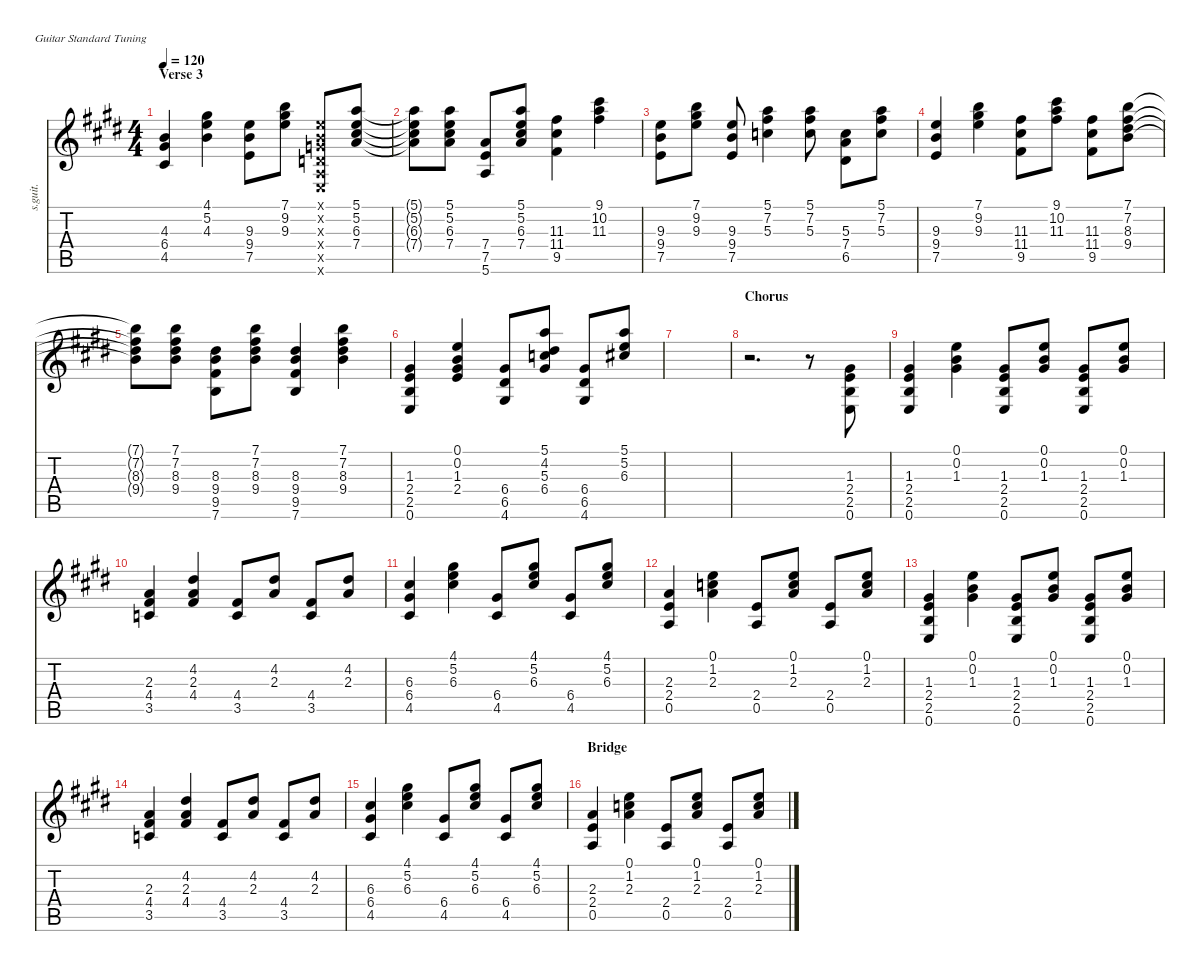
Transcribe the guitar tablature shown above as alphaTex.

\defaultSystemsLayout 4
\hideDynamics
\bracketExtendMode nobrackets
\track ("Steel Guitar" "s.guit.") {instrument acousticguitarsteel}
\staff {score tabs}
\tuning (E4 B3 G3 D3 A2 E2)
\ts (4 4)
\section ("" "Verse 3")
\tempo 120
\clef g2
\ks e
(4.5{acc #} 6.4{acc #} 4.3{acc forcenatural}).4{dy mf beam Up} (4.3{acc forcenatural} 5.2{acc forcenatural} 4.1{acc #}).4{beam Down} (7.5{acc forcenatural} 9.4{acc forcenatural} 9.3{acc forcenatural}).8{beam Down} (7.1{acc forcenatural} 9.2{acc #} 9.3{acc forcenatural}).8{beam Down} (0.2{x acc forcenatural} 0.3{x acc forcenatural} 0.4{x acc forcenatural} 0.5{x acc forcenatural} 0.1{x acc forcenatural} 0.6{x acc forcenatural}).8{beam Up} (5.1{acc forcenatural} 6.3{acc #} 7.4{acc forcenatural} 5.2{acc forcenatural}).8{beam Up} |
(5.1{t acc forcenatural} 6.3{t acc #} 7.4{t acc forcenatural} 5.2{t acc forcenatural}).8{beam Down} (7.4{acc forcenatural} 6.3{acc #} 5.2{acc forcenatural} 5.1{acc forcenatural}).8{beam Down} (5.6{acc forcenatural} 7.5{acc forcenatural} 7.4{acc forcenatural}).8{beam Up} (5.1{acc forcenatural} 5.2{acc forcenatural} 7.4{acc forcenatural} 6.3{acc #}).8{beam Up} (9.5{acc #} 11.4{acc #} 11.3{acc #}).4{beam Down} (10.2{acc forcenatural} 11.3{acc #} 9.1{acc #}).4{beam Down} |
(7.5{acc forcenatural} 9.4{acc forcenatural} 9.3{acc forcenatural}).8{beam Down} (7.1{acc forcenatural} 9.2{acc #} 9.3{acc forcenatural}).8{beam Down} (7.5{acc forcenatural} 9.4{acc forcenatural} 9.3{acc forcenatural}).8{beam Up} (5.3{acc forcenatural} 7.2{acc #} 5.1{acc forcenatural}).4{beam Down} (5.1{acc forcenatural} 7.2{acc #} 5.3{acc forcenatural}).8{beam Down} (6.5{acc #} 7.4{acc forcenatural} 5.3{acc forcenatural}).8{beam Down} (5.1{acc forcenatural} 7.2{acc #} 5.3{acc forcenatural}).8{beam Down} |
(7.5{acc forcenatural} 9.4{acc forcenatural} 9.3{acc forcenatural}).4{beam Up} (7.1{acc forcenatural} 9.2{acc #} 9.3{acc forcenatural}).4{beam Down} (9.5{acc #} 11.4{acc #} 11.3{acc #}).8{beam Down} (9.1{acc #} 10.2{acc forcenatural} 11.3{acc #}).8{beam Down} (9.5{acc #} 11.4{acc #} 11.3{acc #}).8{beam Down} (8.3{acc #} 9.4{acc forcenatural} 7.1{acc forcenatural} 7.2{acc #}).8{beam Down} |
(8.3{t acc #} 9.4{t acc forcenatural} 7.1{t acc forcenatural} 7.2{t acc #}).8{beam Down} (7.1{acc forcenatural} 7.2{acc #} 8.3{acc #} 9.4{acc forcenatural}).8{beam Down} (9.5{acc #} 9.4{acc forcenatural} 8.3{acc #} 7.6{acc forcenatural}).8{beam Down} (7.1{acc forcenatural} 7.2{acc #} 8.3{acc #} 9.4{acc forcenatural}).8{beam Down} (9.5{acc #} 9.4{acc forcenatural} 8.3{acc #} 7.6{acc forcenatural}).4{beam Up} (7.1{acc forcenatural} 7.2{acc #} 8.3{acc #} 9.4{acc forcenatural}).4{beam Down} |
(0.6{acc forcenatural} 2.5{acc forcenatural} 2.4{acc forcenatural} 1.3{acc #}).4{beam Up} (2.4{acc forcenatural} 1.3{acc #} 0.2{acc forcenatural} 0.1{acc forcenatural}).4{beam Up} (4.6{acc #} 6.5{acc #} 6.4{acc #}).8{beam Up} (6.4{acc #} 5.3{acc forcenatural} 4.2{acc #} 5.1{acc forcenatural}).8{beam Up} (4.6{acc #} 6.5{acc #} 6.4{acc #}).8{beam Up} (6.3{acc #} 5.2{acc forcenatural} 5.1{acc forcenatural}).8{beam Up} |
|
\section ("" "Chorus")
r.2{d instrument acousticguitarsteel beam Down} r.8{beam Down} (0.6{acc forcenatural} 2.5{acc forcenatural} 2.4{acc forcenatural} 1.3{acc #}).8{beam Up} |
(0.6{acc forcenatural} 2.5{acc forcenatural} 2.4{acc forcenatural} 1.3{acc #}).4{beam Up} (1.3{acc #} 0.2{acc forcenatural} 0.1{acc forcenatural}).4{beam Down} (0.6{acc forcenatural} 2.5{acc forcenatural} 2.4{acc forcenatural} 1.3{acc #}).8{beam Up} (1.3{acc #} 0.2{acc forcenatural} 0.1{acc forcenatural}).8{beam Up} (0.6{acc forcenatural} 2.5{acc forcenatural} 2.4{acc forcenatural} 1.3{acc #}).8{beam Up} (1.3{acc #} 0.2{acc forcenatural} 0.1{acc forcenatural}).8{beam Up} |
(3.5{acc forcenatural} 4.4{acc #} 2.3{acc forcenatural}).4{beam Up} (2.3{acc forcenatural} 4.2{acc #} 4.4{acc #}).4{beam Up} (3.5{acc forcenatural} 4.4{acc #}).8{beam Up} (4.2{acc #} 2.3{acc forcenatural}).8{beam Up} (3.5{acc forcenatural} 4.4{acc #}).8{beam Up} (4.2{acc #} 2.3{acc forcenatural}).8{beam Up} |
(4.5{acc #} 6.4{acc #} 6.3{acc #}).4{beam Up} (4.1{acc #} 5.2{acc forcenatural} 6.3{acc #}).4{beam Down} (4.5{acc #} 6.4{acc #}).8{beam Up} (6.3{acc #} 5.2{acc forcenatural} 4.1{acc #}).8{beam Up} (6.4{acc #} 4.5{acc #}).8{beam Up} (4.1{acc #} 5.2{acc forcenatural} 6.3{acc #}).8{beam Up} |
(0.5{acc forcenatural} 2.4{acc forcenatural} 2.3{acc forcenatural}).4{beam Up} (1.2{acc forcenatural} 0.1{acc forcenatural} 2.3{acc forcenatural}).4{beam Down} (0.5{acc forcenatural} 2.4{acc forcenatural}).8{beam Up} (2.3{acc forcenatural} 1.2{acc forcenatural} 0.1{acc forcenatural}).8{beam Up} (2.4{acc forcenatural} 0.5{acc forcenatural}).8{beam Up} (2.3{acc forcenatural} 1.2{acc forcenatural} 0.1{acc forcenatural}).8{beam Up} |
(0.6{acc forcenatural} 2.5{acc forcenatural} 2.4{acc forcenatural} 1.3{acc #}).4{beam Up} (1.3{acc #} 0.2{acc forcenatural} 0.1{acc forcenatural}).4{beam Down} (0.6{acc forcenatural} 2.5{acc forcenatural} 2.4{acc forcenatural} 1.3{acc #}).8{beam Up} (1.3{acc #} 0.2{acc forcenatural} 0.1{acc forcenatural}).8{beam Up} (0.6{acc forcenatural} 2.5{acc forcenatural} 2.4{acc forcenatural} 1.3{acc #}).8{beam Up} (1.3{acc #} 0.2{acc forcenatural} 0.1{acc forcenatural}).8{beam Up} |
(3.5{acc forcenatural} 4.4{acc #} 2.3{acc forcenatural}).4{beam Up} (2.3{acc forcenatural} 4.2{acc #} 4.4{acc #}).4{beam Up} (3.5{acc forcenatural} 4.4{acc #}).8{beam Up} (4.2{acc #} 2.3{acc forcenatural}).8{beam Up} (3.5{acc forcenatural} 4.4{acc #}).8{beam Up} (4.2{acc #} 2.3{acc forcenatural}).8{beam Up} |
(4.5{acc #} 6.4{acc #} 6.3{acc #}).4{beam Up} (4.1{acc #} 5.2{acc forcenatural} 6.3{acc #}).4{beam Down} (4.5{acc #} 6.4{acc #}).8{beam Up} (6.3{acc #} 5.2{acc forcenatural} 4.1{acc #}).8{beam Up} (6.4{acc #} 4.5{acc #}).8{beam Up} (4.1{acc #} 5.2{acc forcenatural} 6.3{acc #}).8{beam Up} |
\section ("" "Bridge")
(0.5{acc forcenatural} 2.4{acc forcenatural} 2.3{acc forcenatural}).4{beam Up} (1.2{acc forcenatural} 0.1{acc forcenatural} 2.3{acc forcenatural}).4{beam Down} (0.5{acc forcenatural} 2.4{acc forcenatural}).8{beam Up} (2.3{acc forcenatural} 1.2{acc forcenatural} 0.1{acc forcenatural}).8{beam Up} (2.4{acc forcenatural} 0.5{acc forcenatural}).8{beam Up} (2.3{acc forcenatural} 1.2{acc forcenatural} 0.1{acc forcenatural}).8{beam Up}
